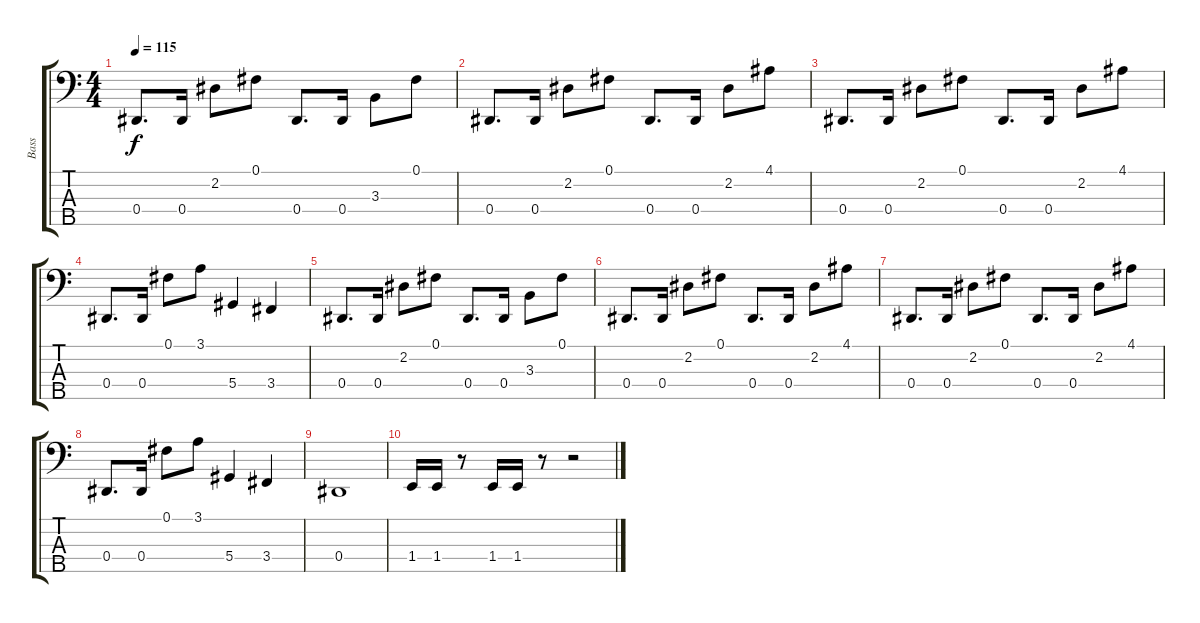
\track ("Bass" "Bass") {instrument electricbasspick}
\staff {score tabs}
\tuning (Gb2 Db2 Ab1 Eb1 Bb0) {hide}
\ts (4 4)
\tempo 115
\clef f4
\ks c
0.4.8{d dy f} 0.4.16 2.2.8 0.1.8 0.4.8{d} 0.4.16 3.3.8 0.1.8 |
0.4.8{d} 0.4.16 2.2.8 0.1.8 0.4.8{d} 0.4.16 2.2.8 4.1.8 |
0.4.8{d} 0.4.16 2.2.8 0.1.8 0.4.8{d} 0.4.16 2.2.8 4.1.8 |
0.4.8{d} 0.4.16 0.1.8 3.1.8 5.4.4 3.4.4 |
0.4.8{d} 0.4.16 2.2.8 0.1.8 0.4.8{d} 0.4.16 3.3.8 0.1.8 |
0.4.8{d} 0.4.16 2.2.8 0.1.8 0.4.8{d} 0.4.16 2.2.8 4.1.8 |
0.4.8{d} 0.4.16 2.2.8 0.1.8 0.4.8{d} 0.4.16 2.2.8 4.1.8 |
0.4.8{d} 0.4.16 0.1.8 3.1.8 5.4.4 3.4.4 |
0.4.1 |
1.4.16 1.4.16 r.8 1.4.16 1.4.16 r.8 r.2
